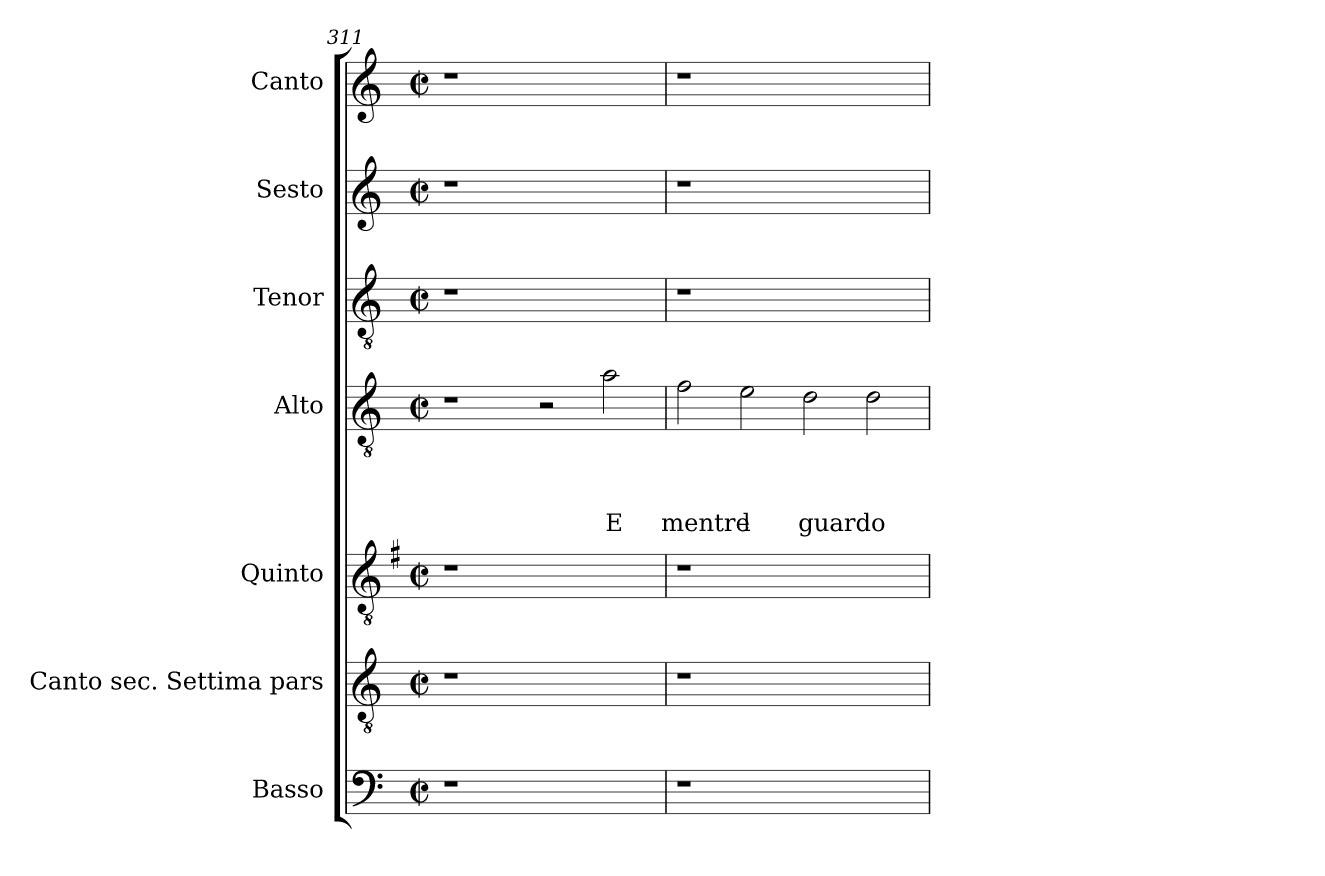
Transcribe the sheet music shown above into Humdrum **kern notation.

**kern	**kern	**kern	**kern	**text	**text	**text	**text	**kern	**kern	**kern
*part7	*part6	*part5	*part4	*part4	*part4	*part4	*part4	*part3	*part2	*part1
*staff7	*staff6	*staff5	*staff4	*staff4	*staff4	*staff4	*staff4	*staff3	*staff2	*staff1
*I"Basso	*I"Canto sec. Settima pars	*I"Quinto	*I"Alto	*	*	*	*	*I"Tenor	*I"Sesto	*I"Canto
*	*	*I'Quinto	*I'Alto	*	*	*	*	*I'Tenor	*I'Sesto	*I'Canto
*clefF4	*clefGv2	*clefGv2	*clefGv2	*	*	*	*	*clefGv2	*clefG2	*clefG2
*k[]	*k[]	*k[f#]	*k[]	*	*	*	*	*k[]	*k[]	*k[]
*C:	*C:	*G:	*C:	*	*	*	*	*C:	*C:	*C:
*M2/2	*M2/2	*M2/2	*M2/2	*	*	*	*	*M2/2	*M2/2	*M2/2
*met(c|)	*met(c|)	*met(c|)	*met(c|)	*	*	*	*	*met(c|)	*met(c|)	*met(c|)
=311	=311	=311	=311	=311	=311	=311	=311	=311	=311	=311
1r	1r	1r	1r	.	.	.	.	1r	1r	1r
1ryy	1ryy	1ryy	2r	.	.	.	.	1ryy	1ryy	1ryy
!	!	!	!	!	!	!	!LO:LY:b	!	!	!
.	.	.	2a\	.	.	.	E	.	.	.
=312	=312	=312	=312	=312	=312	=312	=312	=312	=312	=312
!	!	!	!	!	!	!	!LO:LY:b	!	!	!
1r	1r	1r	2f\	.	.	.	mentre	1r	1r	1r
!	!	!	!	!	!	!	!LO:LY:b	!	!	!
.	.	.	2e\	.	.	.	l	.	.	.
!	!	!	!	!	!	!	!LO:LY:b	!	!	!
1ryy	1ryy	1ryy	2d\	.	.	.	guardo	1ryy	1ryy	1ryy
.	.	.	2d\	.	.	.	.	.	.	.
=	=	=	=	=	=	=	=	=	=	=
*-	*-	*-	*-	*-	*-	*-	*-	*-	*-	*-
